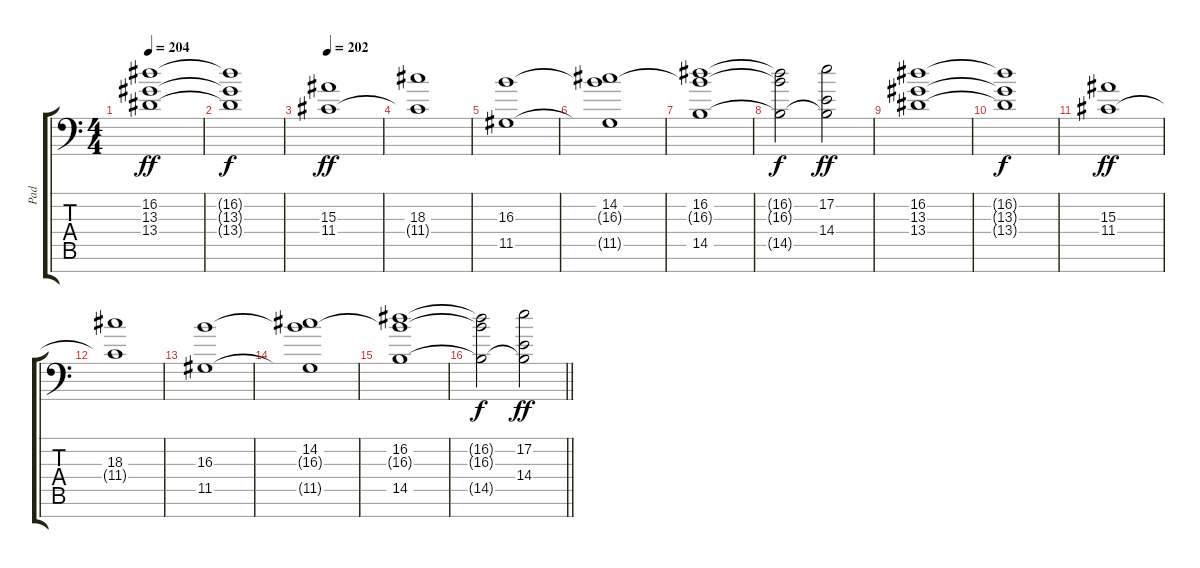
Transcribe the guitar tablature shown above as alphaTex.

\track ("Pad" "Pad") {instrument pad8sweep}
\staff {score tabs}
\tuning (C8 B3 G3 D3 A2 E2 C-1) {hide}
\ts (4 4)
\tempo 204
\clef f4
\ks c
(16.2 13.3 13.4).1{dy ff} |
(16.2{t} 13.3{t} 13.4{t}).1{dy f} |
\tempo 202
(15.3 11.4).1{dy ff} |
(18.3 11.4{t}).1 |
(16.3 11.5).1 |
(14.2 16.3{t} 11.5{t}).1 |
(16.2 16.3{t} 14.5).1 |
(16.2{t} 16.3{t} 14.5{t}).2{dy f} (17.2 14.4 14.5{t}).2{dy ff} |
(16.2 13.3 13.4).1 |
(16.2{t} 13.3{t} 13.4{t}).1{dy f} |
(15.3 11.4).1{dy ff} |
(18.3 11.4{t}).1 |
(16.3 11.5).1 |
(14.2 16.3{t} 11.5{t}).1 |
(16.2 16.3{t} 14.5).1 |
\barLineRight lightlight
(16.2{t} 16.3{t} 14.5{t}).2{dy f} (17.2 14.4 14.5{t}).2{dy ff}
